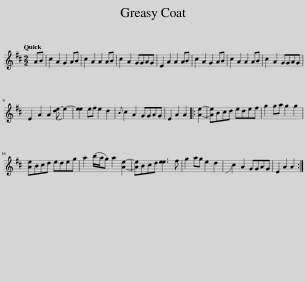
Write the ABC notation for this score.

X:1
L:1/8
Q:1/4=120
M:2/2
I:linebreak $
K:D
V:1 treble
V:1
 AB | c2 A2 G2 AB | c2 A2 A2 AB | c2 A2 GGAG | E2 A2 A2 AB | %5
 c2 A2 G2 AB | c2 A2 A2 AB | c2 A2 GGAG |$ E2 A2 A2 ([de-] e2-) | [ee]2 ef e2 d2 | %10
{B} c2 A2 GGAG | E2 A2 A2 |: [Ae]2- | [Ae]Bcd edef | g2 ga g2 g2 |$ %15
 [Ae]Bcd edeg | a2 (b/a/g) a2 [Ae]2- | [Ae]Bcd [ee]3 f | g2 ag e2 d2 | !slide!c2 A2 GGAG | %20
 E2 A2 A2 :| %21
